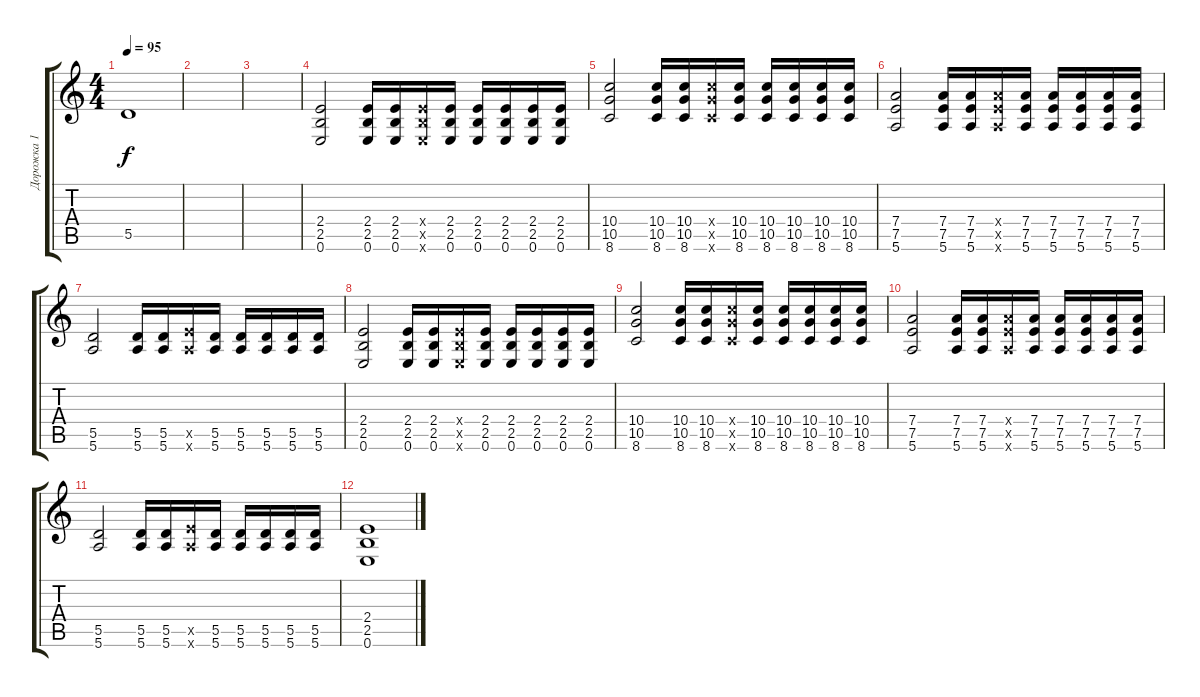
\track ("Дорожка 1" "Дорожка 1") {instrument distortionguitar}
\staff {score tabs}
\tuning (E4 B3 G3 D3 A2 E2) {hide}
\ts (4 4)
\tempo 95
\clef g2
\ks c
5.5.1{dy f} |
|
|
(2.4 2.5 0.6).2 (2.4 2.5 0.6).16 (2.4 2.5 0.6).16 (2.4{x} 2.5{x} 0.6{x}).16 (2.4 2.5 0.6).16 (2.4 2.5 0.6).16 (2.4 2.5 0.6).16 (2.4 2.5 0.6).16 (2.4 2.5 0.6).16 |
(10.4 10.5 8.6).2 (10.4 10.5 8.6).16 (10.4 10.5 8.6).16 (10.4{x} 10.5{x} 8.6{x}).16 (10.4 10.5 8.6).16 (10.4 10.5 8.6).16 (10.4 10.5 8.6).16 (10.4 10.5 8.6).16 (10.4 10.5 8.6).16 |
(7.4 7.5 5.6).2 (7.4 7.5 5.6).16 (7.4 7.5 5.6).16 (7.4{x} 7.5{x} 5.6{x}).16 (7.4 7.5 5.6).16 (7.4 7.5 5.6).16 (7.4 7.5 5.6).16 (7.4 7.5 5.6).16 (7.4 7.5 5.6).16 |
(5.5 5.6).2 (5.5 5.6).16 (5.5 5.6).16 (7.5{x} 5.6{x}).16 (5.5 5.6).16 (5.5 5.6).16 (5.5 5.6).16 (5.5 5.6).16 (5.5 5.6).16 |
(2.4 2.5 0.6).2 (2.4 2.5 0.6).16 (2.4 2.5 0.6).16 (2.4{x} 2.5{x} 0.6{x}).16 (2.4 2.5 0.6).16 (2.4 2.5 0.6).16 (2.4 2.5 0.6).16 (2.4 2.5 0.6).16 (2.4 2.5 0.6).16 |
(10.4 10.5 8.6).2 (10.4 10.5 8.6).16 (10.4 10.5 8.6).16 (10.4{x} 10.5{x} 8.6{x}).16 (10.4 10.5 8.6).16 (10.4 10.5 8.6).16 (10.4 10.5 8.6).16 (10.4 10.5 8.6).16 (10.4 10.5 8.6).16 |
(7.4 7.5 5.6).2 (7.4 7.5 5.6).16 (7.4 7.5 5.6).16 (7.4{x} 7.5{x} 5.6{x}).16 (7.4 7.5 5.6).16 (7.4 7.5 5.6).16 (7.4 7.5 5.6).16 (7.4 7.5 5.6).16 (7.4 7.5 5.6).16 |
(5.5 5.6).2 (5.5 5.6).16 (5.5 5.6).16 (7.5{x} 5.6{x}).16 (5.5 5.6).16 (5.5 5.6).16 (5.5 5.6).16 (5.5 5.6).16 (5.5 5.6).16 |
(2.4 2.5 0.6).1
